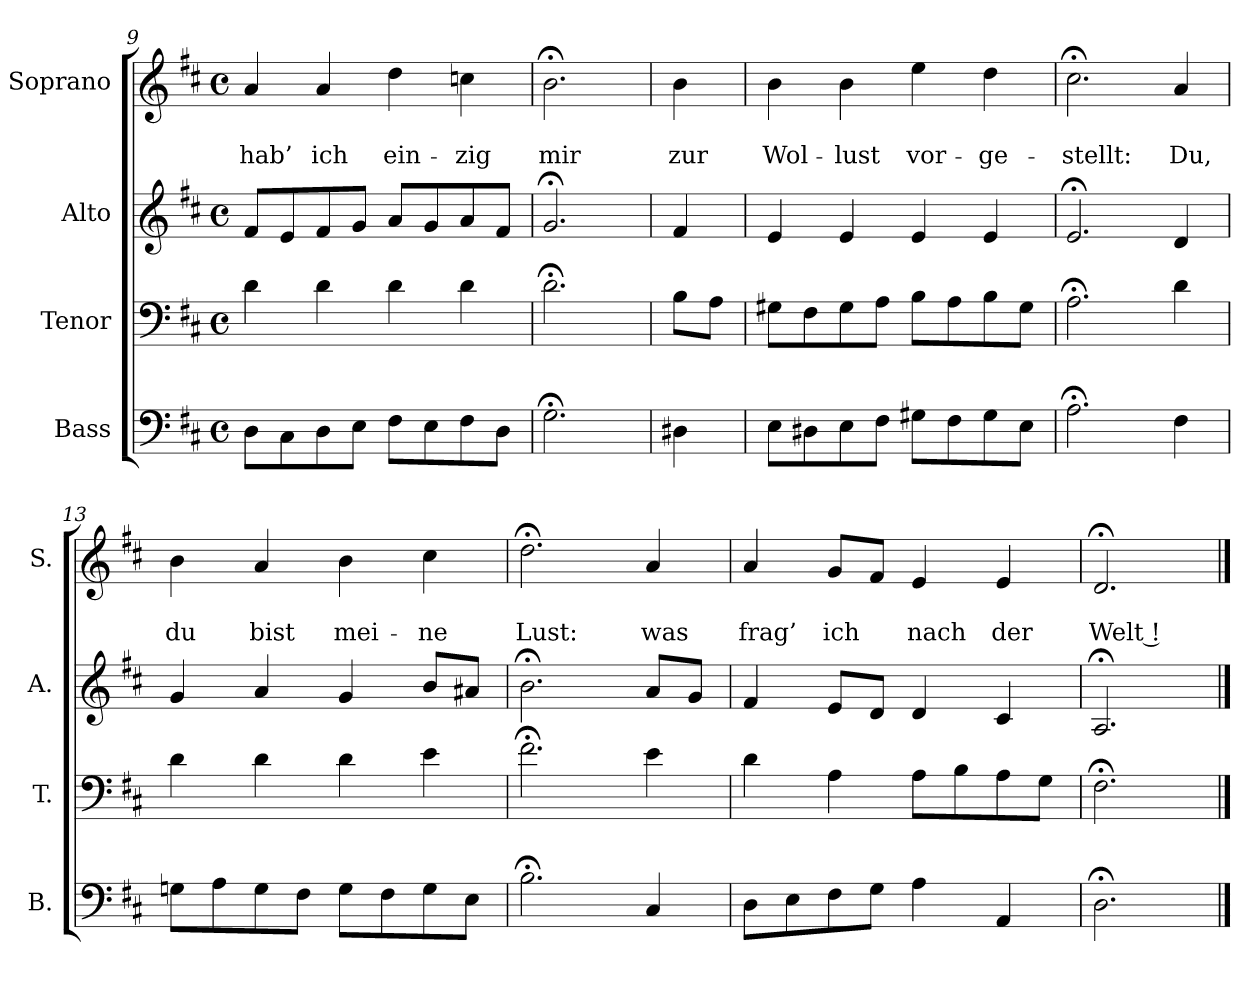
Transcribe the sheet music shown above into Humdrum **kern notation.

**kern	**kern	**kern	**kern	**text	**text
*part4	*part3	*part2	*part1	*part1	*part1
*staff4	*staff3	*staff2	*staff1	*staff1	*staff1
*I"Bass	*I"Tenor	*I"Alto	*I"Soprano	*	*
*I'B.	*I'T.	*I'A.	*I'S.	*	*
*clefF4	*clefF4	*clefG2	*clefG2	*	*
*k[f#c#]	*k[f#c#]	*k[f#c#]	*k[f#c#]	*	*
*D:	*D:	*D:	*D:	*	*
*M4/4	*M4/4	*M4/4	*M4/4	*	*
*met(c)	*met(c)	*met(c)	*met(c)	*	*
=9	=9	=9	=9	=9	=9
8D\L	4d\	8f#/L	4a/	.	hab’
8C#\	.	8e/	.	.	.
8D\	4d\	8f#/	4a/	.	ich
8E\J	.	8g/J	.	.	.
8F#\L	4d\	8a/L	4dd\	.	ein-
8E\	.	8g/	.	.	.
8F#\	4d\	8a/	4ccn\	.	-zig
8D\J	.	8f#/J	.	.	.
=10	=10	=10	=10	=10	=10
2.G;<\	2.d;<\	2.g;</	2.b;<\	.	mir
!!LO:PB:g=z
=10a	=10a	=10a	=10a	=10a	=10a
4D#X\	8B\L	4f#/	4b\	.	zur
.	8A\J	.	.	.	.
=11	=11	=11	=11	=11	=11
8E\L	8G#X\L	4e/	4b\	.	Wol-
8D#X\	8F#\	.	.	.	.
8E\	8G#\	4e/	4b\	.	-lust
8F#\J	8A\J	.	.	.	.
8G#X\L	8B\L	4e/	4ee\	.	vor-
8F#\	8A\	.	.	.	.
8G#\	8B\	4e/	4dd\	.	-ge-
8E\J	8G#\J	.	.	.	.
=12	=12	=12	=12	=12	=12
2.A;<\	2.A;<\	2.e;</	2.cc#;<\	.	-stellt:
4F#\	4d\	4d/	4a/	.	Du,
=13	=13	=13	=13	=13	=13
8Gn\L	4d\	4g/	4b\	.	du
8A\	.	.	.	.	.
8G\	4d\	4a/	4a/	.	bist
8F#\J	.	.	.	.	.
8G\L	4d\	4g/	4b\	.	mei-
8F#\	.	.	.	.	.
8G\	4e\	8b/L	4cc#\	.	-ne
8E\J	.	8a#X/J	.	.	.
=14	=14	=14	=14	=14	=14
2.B;<\	2.f#;<\	2.b;<\	2.dd;<\	.	Lust:
4C#/	4e\	8a/L	4a/	.	was
.	.	8g/J	.	.	.
=15	=15	=15	=15	=15	=15
8D\L	4d\	4f#/	4a/	.	frag’
8E\	.	.	.	.	.
8F#\	4A\	8e/L	8g/L	.	ich
8G\J	.	8d/J	8f#/J	.	.
4A\	8A\L	4d/	4e/	.	nach
.	8B\	.	.	.	.
4AA/	8A\	4c#/	4e/	.	der
.	8G\J	.	.	.	.
=16	=16	=16	=16	=16	=16
2.D;<\	2.F#;<\	2.A;</	2.d;</	.	Welt !
==	==	==	==	==	==
*-	*-	*-	*-	*-	*-
